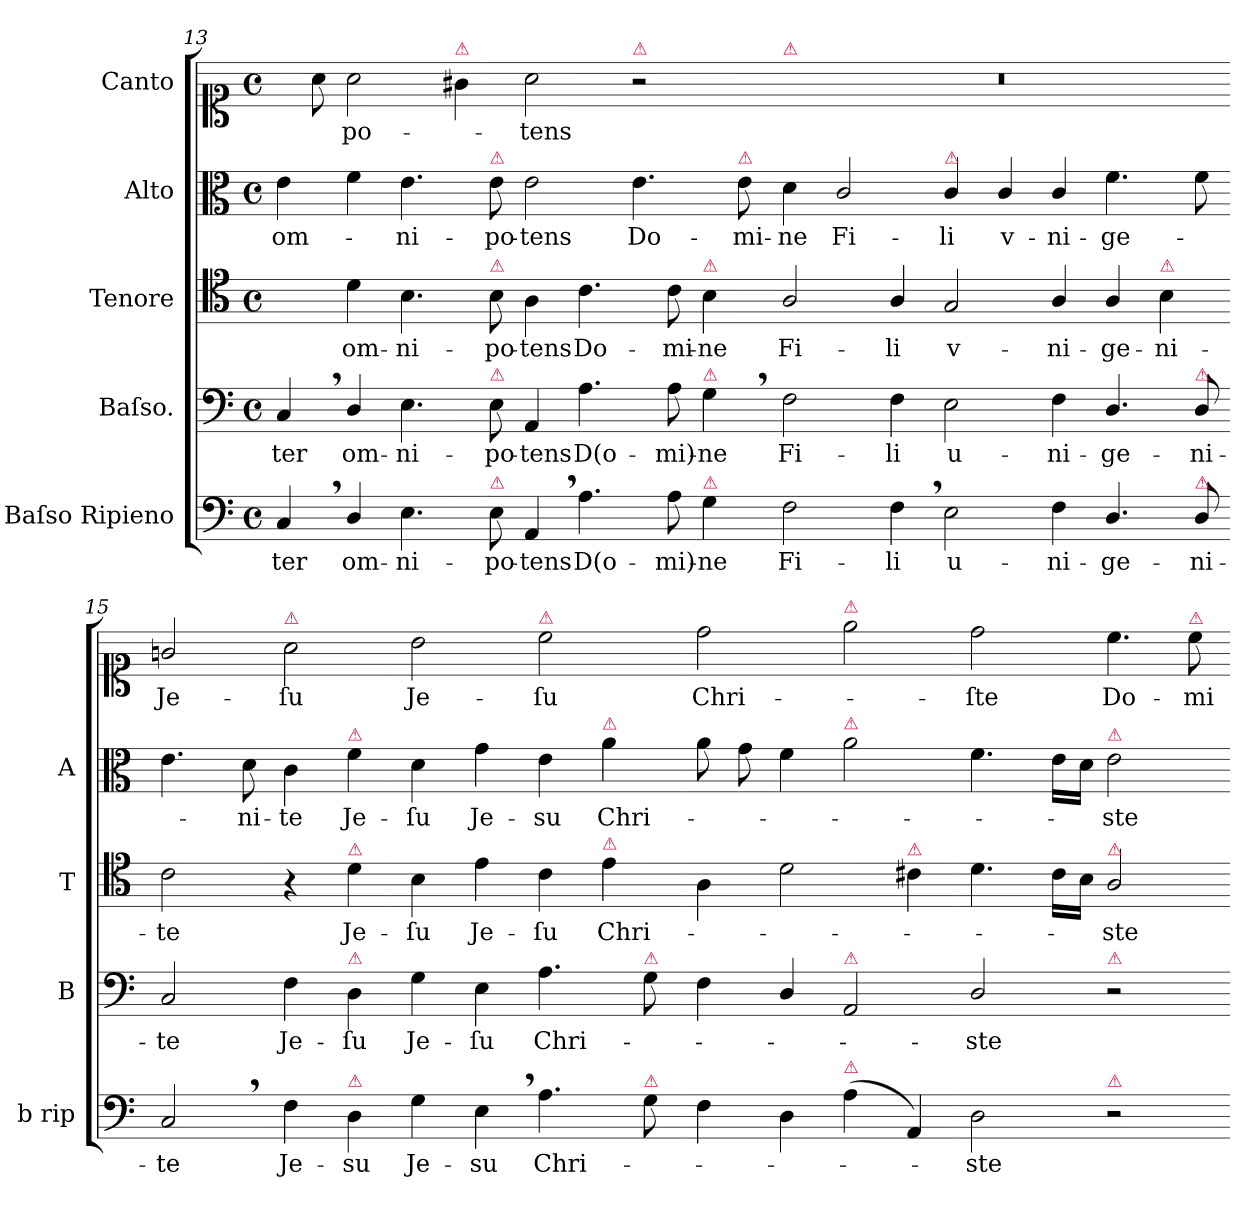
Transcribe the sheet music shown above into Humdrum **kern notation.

**kern	**text	**kern	**text	**kern	**text	**kern	**text	**kern	**text
*part5	*part5	*part4	*part4	*part3	*part3	*part2	*part2	*part1	*part1
*staff5	*staff5	*staff4	*staff4	*staff3	*staff3	*staff2	*staff2	*staff1	*staff1
*I"Baſso Ripieno	*	*I"Baſso.	*	*I"Tenore	*	*I"Alto	*	*I"Canto	*
*I'b rip	*	*I'B	*	*I'T	*	*I'A	*	*	*
*clefF4	*	*clefF4	*	*clefC4	*	*clefC3	*	*clefC1	*
*k[]	*	*k[]	*	*k[]	*	*k[]	*	*k[]	*
*C:	*	*C:	*	*C:	*	*C:	*	*C:	*
*M2/1	*	*M2/1	*	*M2/1	*	*M2/1	*	*M2/1	*
*met(c)	*	*met(c)	*	*met(c)	*	*met(c)	*	*met(c)	*
=13	=13	=13	=13	=13	=13	=13	=13	=13	=13
4C,</	-ter	4C,</	-ter	4ryy	.	4e\	om-	8ryy	.
.	.	.	.	.	.	.	.	8a\	.
4D/	om-	4D/	om-	4d\	om-	4f\	.	2a\	-po-
4.E\	-ni-	4.E\	-ni-	4.B\	-ni-	4.e\	-ni-	.	.
!	!	!	!	!	!	!	!	!LO:TX:a:color=crimson:t=⚠	!
.	.	.	.	.	.	.	.	4g#X\	.
!	!	!	!	!	!	!LO:TX:a:color=crimson:t=⚠	!	!	!
!	!	!	!	!LO:TX:a:color=crimson:t=⚠	!	!	!	!	!
!	!	!LO:TX:a:color=crimson:t=⚠	!	!	!	!	!	!	!
!LO:TX:a:color=crimson:t=⚠	!	!	!	!	!	!	!	!	!
8E\	-po-	8E\	-po-	8B\	-po-	8e\	-po-	.	.
4AA,/	-tens	4AA/	-tens	4A\	-tens	2e\	-tens	2a\	-tens
4.A\	D(o-	4.A\	D(o-	4.c\	Do-	.	.	.	.
!	!	!	!	!	!	!	!	!LO:TX:a:color=crimson:t=⚠	!
.	.	.	.	.	.	4.e\	Do-	2r	.
8A\	-mi)-	8A\	-mi)-	8c\	-mi-	.	.	.	.
!	!	!	!	!LO:TX:a:color=crimson:t=⚠	!	!	!	!	!
!	!	!LO:TX:a:color=crimson:t=⚠	!	!	!	!	!	!	!
!LO:TX:a:color=crimson:t=⚠	!	!	!	!	!	!	!	!	!
4G\	-ne	4G,<\	-ne	4B\	-ne	.	.	.	.
!	!	!	!	!	!	!LO:TX:a:color=crimson:t=⚠	!	!	!
.	.	.	.	.	.	8e\	-mi-	.	.
=14-	=14-	=14-	=14-	=14-	=14-	=14-	=14-	=14-	=14-
!	!	!	!	!	!	!	!	!LO:TX:a:color=crimson:t=⚠	!
2F\	Fi-	2F\	Fi-	2A/	Fi-	4d\	-ne	0r	.
.	.	.	.	.	.	2c/	Fi-	.	.
4F,<\	-li	4F\	-li	4A/	-li	.	.	.	.
!	!	!	!	!	!	!LO:TX:a:color=crimson:t=⚠	!	!	!
2E\	u-	2E\	u-	2G/	v-	4c/	-li	.	.
.	.	.	.	.	.	4c/	v-	.	.
4F\	-ni-	4F\	-ni-	4A/	-ni-	4c/	-ni-	.	.
4.D/	-ge-	4.D/	-ge-	4A/	-ge-	4.f\	-ge-	.	.
!	!	!	!	!LO:TX:a:color=crimson:t=⚠	!	!	!	!	!
.	.	.	.	4B\	-ni-	.	.	.	.
!	!	!LO:TX:a:color=crimson:t=⚠	!	!	!	!	!	!	!
!LO:TX:a:color=crimson:t=⚠	!	!	!	!	!	!	!	!	!
8D/	-ni-	8D/	-ni-	.	.	8f\	.	.	.
=15-	=15-	=15-	=15-	=15-	=15-	=15-	=15-	=15-	=15-
2C,</	-te	2C/	-te	2c\	-te	4.e\	.	2gn/	Je-
.	.	.	.	.	.	8d\	-ni-	.	.
!	!	!	!	!	!	!	!	!LO:TX:a:color=crimson:t=⚠	!
4F\	Je-	4F\	Je-	4r	.	4c\	-te	2a\	-ſu
!	!	!	!	!	!	!LO:TX:a:color=crimson:t=⚠	!	!	!
!	!	!	!	!LO:TX:a:color=crimson:t=⚠	!	!	!	!	!
!	!	!LO:TX:a:color=crimson:t=⚠	!	!	!	!	!	!	!
!LO:TX:a:color=crimson:t=⚠	!	!	!	!	!	!	!	!	!
4D\	-su	4D\	-ſu	4d\	Je-	4f\	Je-	.	.
!	!LO:LY:i	!	!	!	!	!	!	!	!
4G\	Je-	4G\	Je-	4B\	-ſu	4d\	-ſu	2b\	Je-
!	!LO:LY:i	!	!	!	!	!	!LO:LY:i	!	!
4E,<\	-su	4E\	-ſu	4e\	Je-	4g\	Je-	.	.
!	!	!	!	!	!	!	!	!LO:TX:a:color=crimson:t=⚠	!
!	!	!	!	!	!	!	!LO:LY:i	!	!
4.A\	Chri-	4.A\	Chri-	4c\	-ſu	4e\	-su	2cc\	-ſu
!	!	!	!	!	!	!LO:TX:a:color=crimson:t=⚠	!	!	!
!	!	!	!	!LO:TX:a:color=crimson:t=⚠	!	!	!	!	!
.	.	.	.	4e\	Chri-	4a\	Chri-	.	.
!	!	!LO:TX:a:color=crimson:t=⚠	!	!	!	!	!	!	!
!LO:TX:a:color=crimson:t=⚠	!	!	!	!	!	!	!	!	!
8G\	.	8G\	.	.	.	.	.	.	.
=16-	=16-	=16-	=16-	=16-	=16-	=16-	=16-	=16-	=16-
4F\	.	4F\	.	4A\	.	8a!\	.	2dd\	Chri-
.	.	.	.	.	.	8g\	.	.	.
4D\	.	4D/	.	2d\	.	4f\	.	.	.
!	!	!	!	!	!	!	!	!LO:TX:a:color=crimson:t=⚠	!
!	!	!	!	!	!	!LO:TX:a:color=crimson:t=⚠	!	!	!
!	!	!LO:TX:a:color=crimson:t=⚠	!	!	!	!	!	!	!
!LO:TX:a:color=crimson:t=⚠	!	!	!	!	!	!	!	!	!
(>4A\	.	2AA/	.	.	.	2a\	.	2ee\	.
!	!	!	!	!LO:TX:a:color=crimson:t=⚠	!	!	!	!	!
4AA/)	.	.	.	4c#X\	.	.	.	.	.
2D\	-ste	2D/	-ste	4.d\	.	4.f\	.	2dd\	-ſte
.	.	.	.	16c#\LL	.	16e\LL	.	.	.
.	.	.	.	16B\JJ	.	16d\JJ	.	.	.
!	!	!	!	!	!	!LO:TX:a:color=crimson:t=⚠	!	!	!
!	!	!	!	!LO:TX:a:color=crimson:t=⚠	!	!	!	!	!
!	!	!LO:TX:a:color=crimson:t=⚠	!	!	!	!	!	!	!
!LO:TX:a:color=crimson:t=⚠	!	!	!	!	!	!	!	!	!
2r	.	2r	.	2A/	-ste	2e\	-ste	4.cc\	Do-
!	!	!	!	!	!	!	!	!LO:TX:a:color=crimson:t=⚠	!
.	.	.	.	.	.	.	.	8cc\	-mi-
=-	=-	=-	=-	=-	=-	=-	=-	=-	=-
*-	*-	*-	*-	*-	*-	*-	*-	*-	*-
